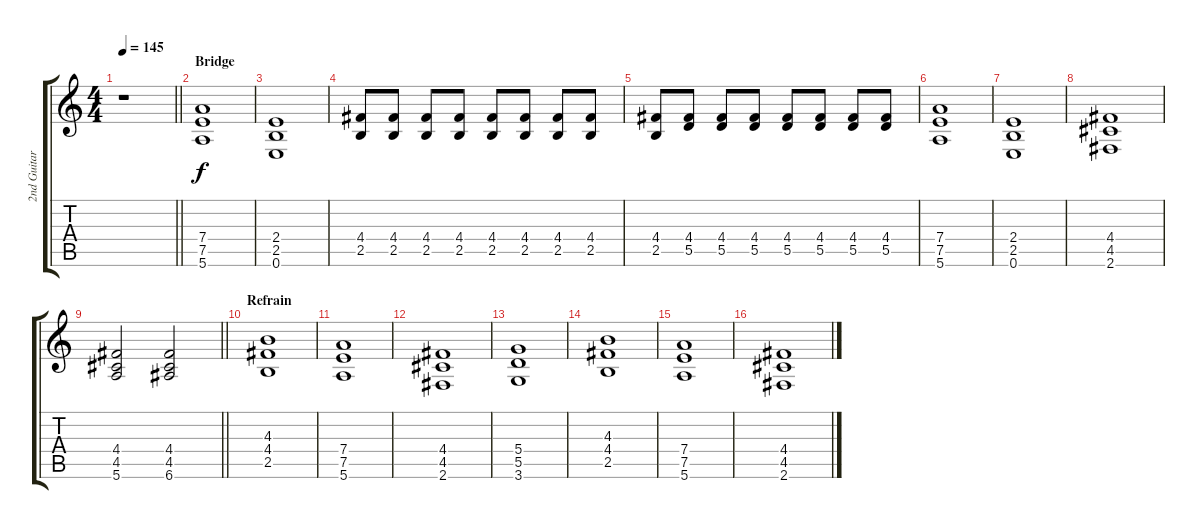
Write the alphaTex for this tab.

\track ("2nd Guitar" "2nd Guitar") {instrument acousticguitarsteel}
\staff {score tabs}
\tuning (E4 B3 G3 D3 A2 E2) {hide}
\ts (4 4)
\tempo 145
\clef g2
\barLineRight lightlight
\ks c
r.1{dy f} |
\section ("" "Bridge")
(7.4 7.5 5.6).1{volume 16 instrument distortionguitar} |
(2.4 2.5 0.6).1 |
(4.4 2.5).8 (4.4 2.5).8 (4.4 2.5).8 (4.4 2.5).8 (4.4 2.5).8 (4.4 2.5).8 (4.4 2.5).8 (4.4 2.5).8 |
(4.4 2.5).8 (4.4 5.5).8 (4.4 5.5).8 (4.4 5.5).8 (4.4 5.5).8 (4.4 5.5).8 (4.4 5.5).8 (4.4 5.5).8 |
(7.4 7.5 5.6).1 |
(2.4 2.5 0.6).1 |
(4.4 4.5 2.6).1 |
\barLineRight lightlight
(4.4 4.5 5.6).2 (4.4 4.5 6.6).2 |
\section ("" "Refrain")
(4.3 4.4 2.5).1 |
(7.4 7.5 5.6).1 |
(4.4 4.5 2.6).1 |
(5.4 5.5 3.6).1 |
(4.3 4.4 2.5).1 |
(7.4 7.5 5.6).1 |
(4.4 4.5 2.6).1
